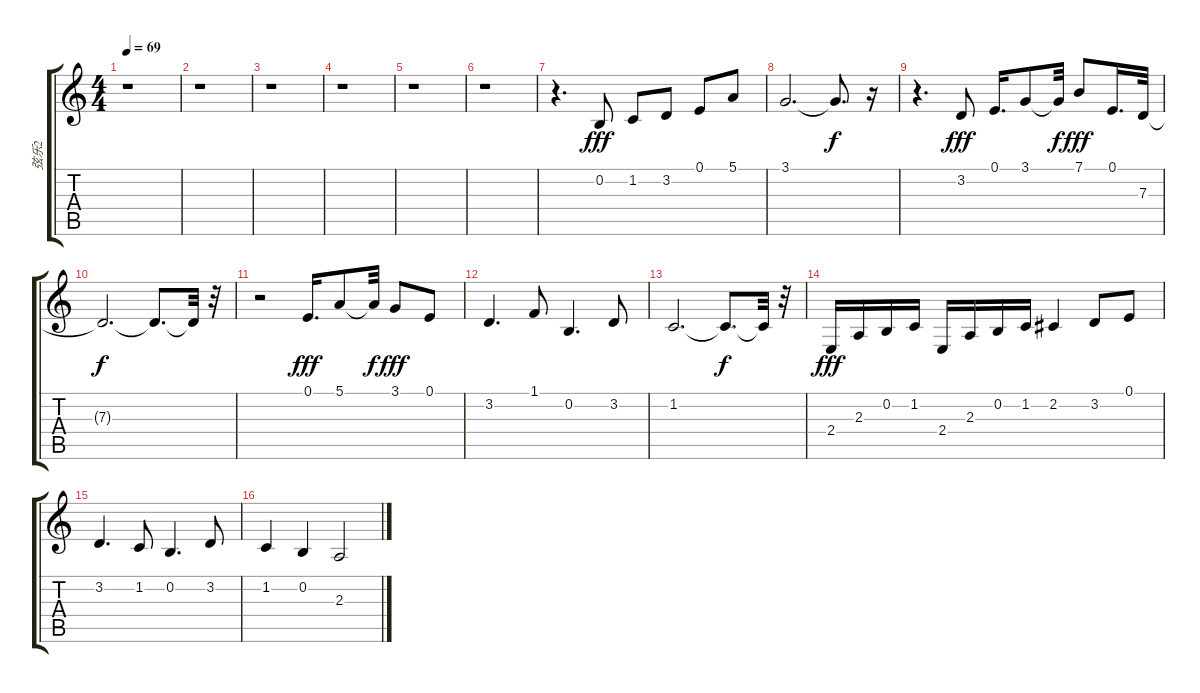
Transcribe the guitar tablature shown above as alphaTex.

\track ("弦乐2" "弦乐2") {instrument stringensemble1}
\staff {score tabs}
\tuning (E4 B3 G3 D3 A2 E2) {hide}
\ts (4 4)
\tempo 69
\clef g2
\ks c
r.1{dy fff} |
r.1 |
r.1 |
r.1 |
r.1 |
r.1 |
r.4{d} 0.2.8{volume 6} 1.2.8 3.2.8 0.1.8 5.1.8 |
3.1.2{d} 3.1{t}.8{d dy f} r.16 |
r.4{d} 3.2.8{dy fff} 0.1.16{d} 3.1.8 3.1{t}.32{dy f} 7.1.8{dy fff} 0.1.16{d} 7.3.32 |
7.3{t}.2{d dy f} 7.3{t}.8{d} 7.3{t}.32 r.32 |
r.2 0.1.16{d dy fff} 5.1.8 5.1{t}.32{dy f} 3.1.8{dy fff} 0.1.8 |
3.2.4{d} 1.1.8 0.2.4{d} 3.2.8 |
1.2.2{d} 1.2{t}.8{d dy f} 1.2{t}.32 r.32 |
2.4.16{dy fff volume 7} 2.3.16 0.2.16 1.2.16 2.4.16 2.3.16 0.2.16 1.2.16 2.2.4 3.2.8 0.1.8 |
3.2.4{d volume 6} 1.2.8 0.2.4{d} 3.2.8 |
1.2.4 0.2.4 2.3.2
